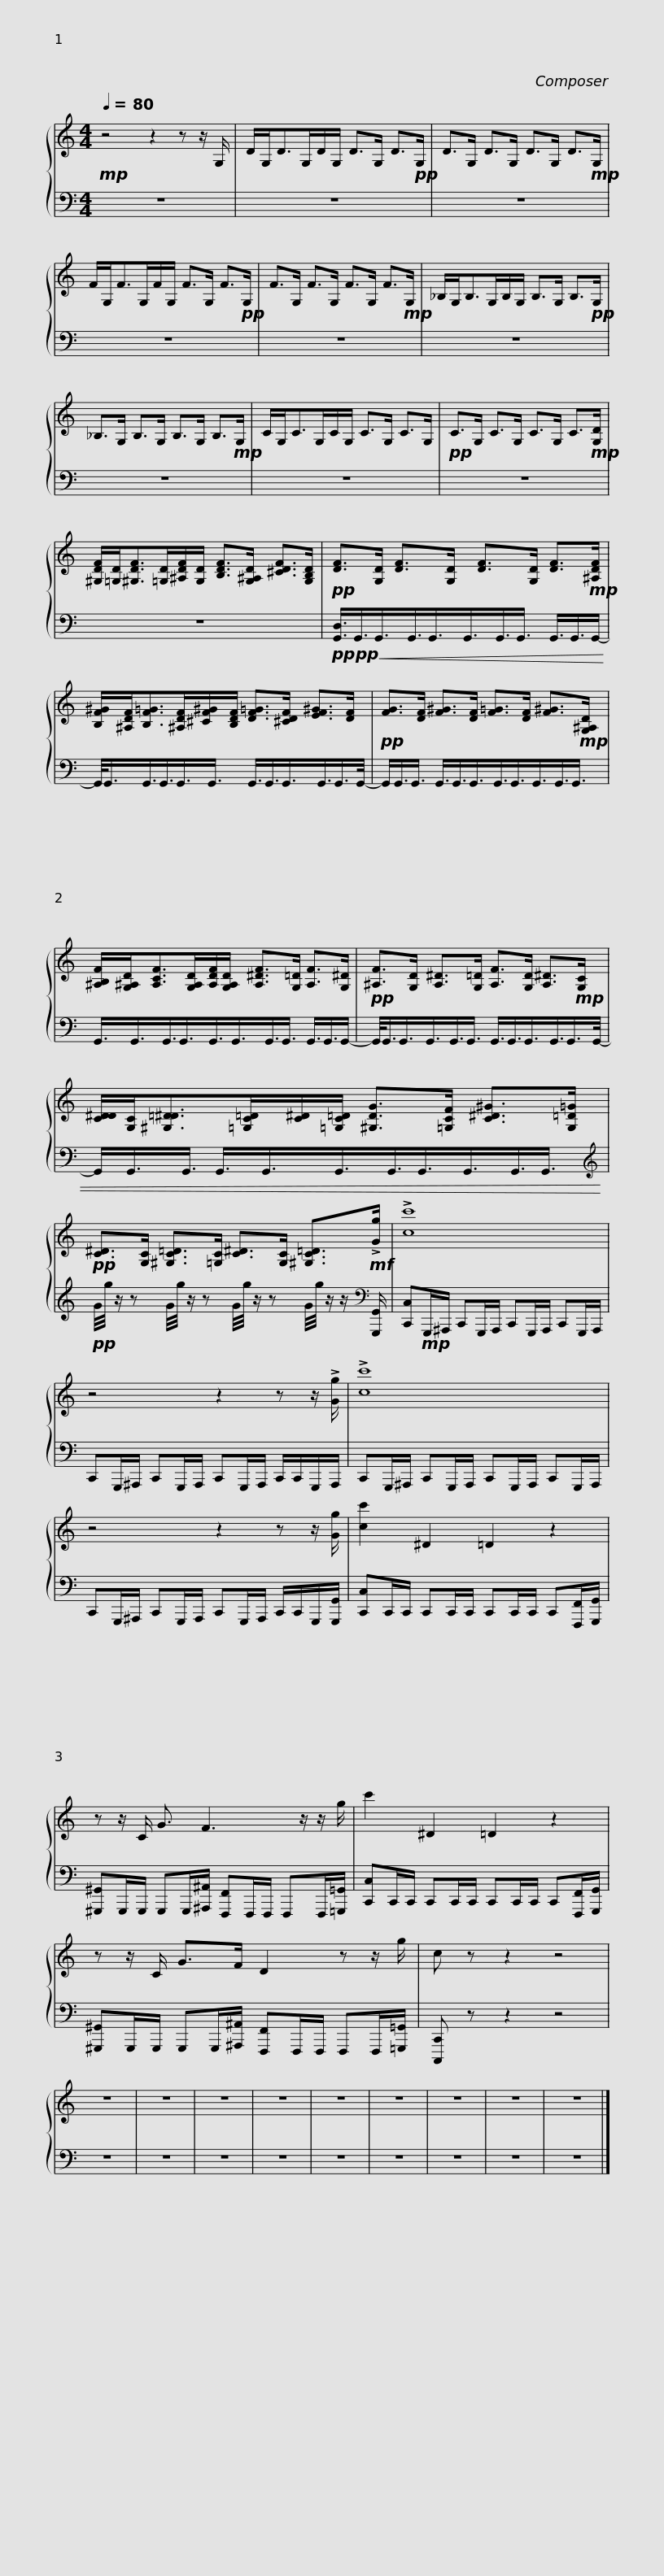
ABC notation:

X:1
%%score { 1 | 2 }
L:1/8
Q:1/4=80
M:4/4
I:linebreak $
K:C
V:1 treble
V:2 bass
V:1
!mp! z4 z2 z z/ G,/ | D/G,<DG,/D/G,/ D>G, D>!pp!G, | D>G, D>G, D>G, D>!mp!G, | F/G,<FG,/F/G,/ F>G, F>!pp!G, |$ F>G, F>G, F>G, F>!mp!G, | %5
 _B,/G,<B,G,/B,/G,/ B,>G, B,>!pp!G, | _B,>G, B,>G, B,>G, B,>!mp!G, | C/G,<CG,/C/G,/ C>G, C>G, |$!pp! C>G, C>G, C>G, C>!mp![G,D] | [^G,DF]/[=G,D]<[^G,DF][=G,D]/[^A,DF]/[G,D]/ [B,DF]>[G,^A,D] [^CDF]>[G,B,D] | %10
!pp! [DF]>[G,D] [DF]>[G,D] [DF]>[G,D] [DF]>!mp![^A,DF] |$ [B,F^G]/[^A,DF]<[B,F=G][^A,DF]/[^CF^G]/[B,DF]/ [DF=G]>[^CDF] [EF^G]>[DF] |$!pp! [FG]>[DF] [F^G]>[DF] [F=G]>[DF] [F^G]>!mp![G,^A,D] | [^A,B,F]/[G,^A,D]<[A,CF][G,A,D]/[A,DF]/[G,A,D]/ [A,^DF]>[G,=D] [A,F]>[G,^D] |$!pp! [^A,F]>[G,D] [A,^D]>[G,=D] [A,F]>[G,D] [A,^D]>!mp![G,C] | %15
 [CD^D]/[G,C]<[^G,=D^D][=G,C=D]/[C^D]/[=G,C=D]/ [^G,DG]>[=G,CF] [C^D^G]>[G,=D=G] |$!pp! [C^D]>[G,C] [^G,C=D]>[=G,C] [C^D]>[G,C] [^G,C=D]>!mf!!>![Gg] | !>![cc']8 |$ z4 z2 z z/ !>![Gg]/ |$ !>![cc']8 | %20
 z4 z2 z z/ [Gg]/ |$ [cc']2 ^D2 =D2 z2 | z z/ C/ G3/2 F3 z/ z/ g/ |$ c'2 ^D2 =D2 z2 | z z/ C/ G>F D2 z z/ g/ | %25
 c z z2 z4 | z8 |$ z8 | z8 | z8 | %30
 z8 |$ z8 | z8 | z8 | z8 |] %35
V:2
 z8 | z8 | z8 | z8 |$ z8 | %5
 z8 | z8 | z8 |$ z8 | z8 | %10
!pp!!pp!!<(! [G,,D,]3/4G,,3/4G,,3/4G,,3/4G,,3/4G,,3/4G,,3/4G,,3/4 G,,3/4G,,3/4G,,/- |$ G,,/<G,,/G,,3/4G,,3/4G,,3/4G,,3/4 G,,3/4G,,3/4G,,3/4G,,3/4G,,/>G,,/- |$ G,,/G,,3/4G,,3/4 G,,3/4G,,3/4G,,3/4G,,3/4G,,3/4G,,3/4G,,3/4G,,3/4 | G,,3/4G,,3/4G,,3/4G,,3/4G,,3/4G,,3/4G,,3/4G,,3/4 G,,3/4G,,3/4G,,/- |$ G,,/<G,,/G,,3/4G,,3/4G,,3/4G,,3/4 G,,3/4G,,3/4G,,3/4G,,3/4G,,/>G,,/- | %15
 G,,/G,,3/4G,,3/4 G,,3/4G,,3/4G,,3/4G,,3/4G,,3/4G,,3/4G,,3/4G,,3/4!<)! |$[K:treble]!pp! G/4g/4 z/ z G/4g/4 z/ z G/4g/4 z/ z G/4g/4 z/ z/[K:bass] [G,,,G,,]/ | [C,,C,]!mp!G,,,/^A,,,/ C,,G,,,/A,,,/ C,,G,,,/A,,,/ C,,G,,,/A,,,/ |$ C,,G,,,/^A,,,/ C,,G,,,/A,,,/ C,,G,,,/A,,,/ C,,/C,,/G,,,/A,,,/ |$ C,,G,,,/^A,,,/ C,,G,,,/A,,,/ C,,G,,,/A,,,/ C,,G,,,/A,,,/ | %20
 C,,G,,,/^A,,,/ C,,G,,,/A,,,/ C,,G,,,/A,,,/ C,,/C,,/G,,,/[G,,,G,,]/ |$ [C,,C,]C,,/C,,/ C,,C,,/C,,/ C,,C,,/C,,/ C,,[F,,,F,,]/[G,,,G,,]/ | [^G,,,^G,,]G,,,/G,,,/ G,,,G,,,/[^A,,,^A,,]/ [F,,,F,,]F,,,/F,,,/ F,,,F,,,/[=G,,,=G,,]/ |$ [C,,C,]C,,/C,,/ C,,C,,/C,,/ C,,C,,/C,,/ C,,[F,,,F,,]/[G,,,G,,]/ | [^G,,,^G,,]G,,,/G,,,/ G,,,G,,,/[^A,,,^A,,]/ [F,,,F,,]F,,,/F,,,/ F,,,F,,,/[=G,,,=G,,]/ | %25
 [C,,,C,,] z z2 z4 | z8 |$ z8 | z8 | z8 | %30
 z8 |$ z8 | z8 | z8 | z8 |] %35
